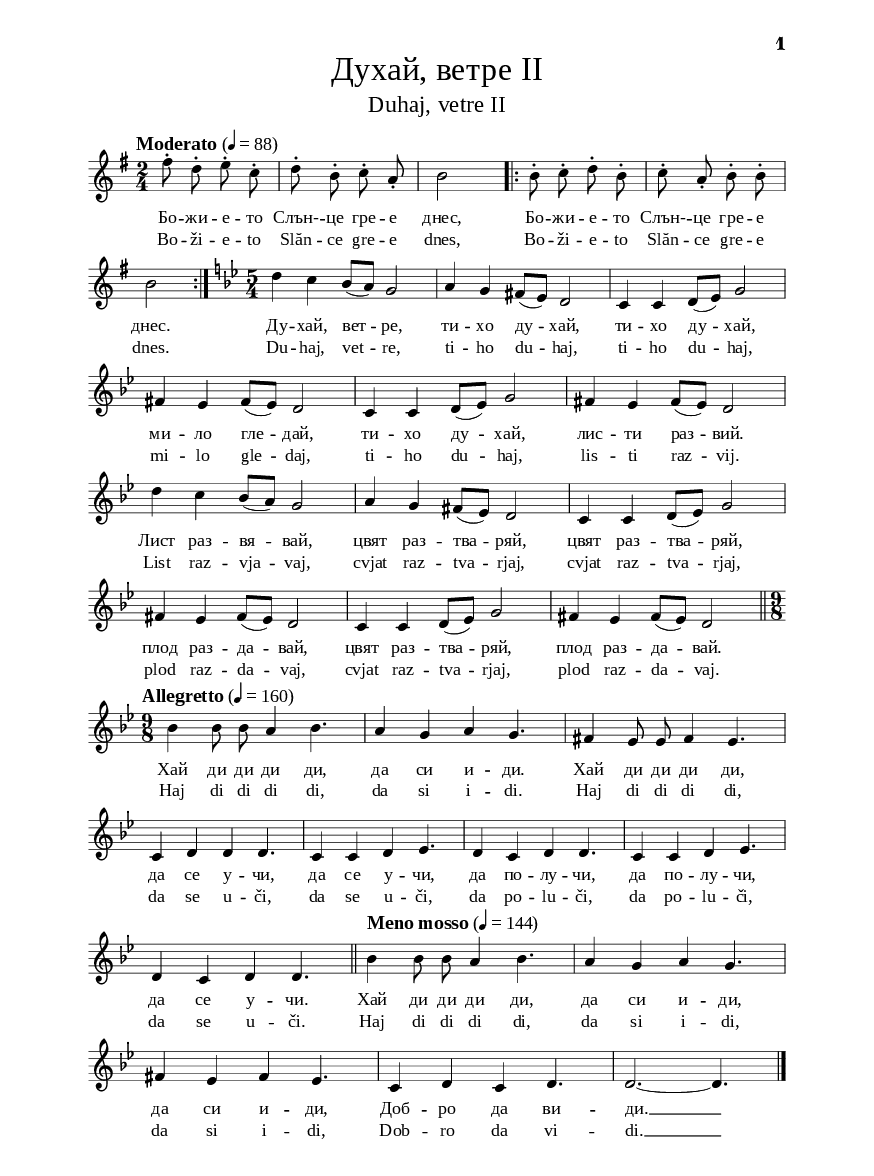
\version "2.24.3"

% include paper part and global functions
\include "include/globals.ily"

\bookpart {
  \label #'ref161
  \tocItem \markup "Духай, ветре II – Duhaj, vetre II"
  \include "include/bookpart-paper.ily"
  \score {
    \include "include/score-layout.ily"
    \new Voice \absolute {
      \clef treble
      \key g \major
      \time 2/4
      \tempoFunc "Moderato" 4 "88"
      \autoBeamOff
      fis''8 -.  d''8 -.  e''8 -.
      c''8 -. | % 2
      d''8 -.  b'8 -.  c''8 -.
      a'8 -.  | % 3
      b'2 \repeat volta 2 {
        | % 4
        b'8 -. c''8 -.  d''8 -.
        b'8 -.  | % 5
        c''8 -. a'8 -.  b'8 -.
        b'8 -.  \break | % 6
        b'2
        | % 7
      }
      \key g \minor \time 5/4  % 7
      d''4 c''4  bes'8 ( [  a'8 ) ]
      g'2 | % 8
      a'4  g'4  fis'8 ( [  es'8 ) ]
      d'2 | % 9
      c'4  c'4  d'8 ( [  es'8 ) ]  g'2
      \break |
      fis'4  es'4  fis'8 ( [  es'8 ) ]
      d'2 | % 11
      c'4  c'4  d'8 ( [  es'8 ) ]  g'2
      | % 12
      fis'4  es'4  fis'8 ( [  es'8 ) ]
      d'2 \break | % 13
      d''4 c''4  bes'8 ( [  a'8 ) ]
      g'2 | % 14
      a'4  g'4  fis'8 ( [  es'8 ) ]
      d'2 | % 15
      c'4  c'4  d'8 ( [  es'8 ) ]  g'2
      \break | % 16
      fis'4  es'4  fis'8 ( [  es'8 ) ]
      d'2 | % 17
      c'4  c'4  d'8 ( [  es'8 ) ]  g'2
      | % 18
      fis'4  es'4  fis'8 ( [  es'8 ) ]
      d'2 \bar "||"
      \break | % 19
      \time 9/8  | % 19
      | % 19
      \tempoFunc "Allegretto" 4 "160"
      bes'4 bes'8 bes'8  a'4
      bes'4. |
      a'4  g'4  a'4  g'4. | % 21
      fis'4  es'8  es'8  fis'4  es'4.
      \break | % 22
      c'4  d'4  d'4  d'4. | % 23
      c'4  c'4  d'4  es'4. | % 24
      d'4  c'4  d'4  d'4. | % 25
      c'4  c'4  d'4  es'4. | \break % 26
      d'4  c'4  d'4  d'4. | % 27
      \tempoFunc "Meno mosso" 4 "144"
      \bar "||" bes'4 bes'8 bes'8  a'4
      bes'4. | % 28
      a'4  g'4  a'4  g'4. \break | % 29
      fis'4  es'4  fis'4  es'4. |
      c'4  d'4  c'4  d'4. | % 31
      d'2. ~  d'4. \bar "|."
    }

    \addlyrics {
      Бо -- жи -- е -- то "Слън-" -- це гре --
      е днес, Бо -- жи -- е -- то "Слън-" --
      це гре -- е днес. Ду -- хай, вет
      -- ре, ти -- хо ду  -- хай, ти
      -- хо ду  -- хай, ми -- ло гле
      -- дай, ти -- хо ду  -- хай,
      лис -- ти раз  -- вий. Лист раз
      -- вя  -- вай, цвят раз -- тва
      -- ряй, цвят раз -- тва  --
      ряй, плод раз -- да  -- вай,
      цвят раз -- тва  -- ряй, плод
      раз -- да  -- вай. Хай ди ди ди
      ди, да си и -- ди. Хай ди ди ди
      ди, да се у -- чи, да се у -- чи,
      да по -- лу -- чи, да по -- лу --
      чи, да се у -- чи. Хай ди ди ди
      ди, да си и -- ди, да си и -- ди,
      Доб -- ро да ви -- ди. __
    }
    \addlyrics {
      Bo -- ži -- e -- to Slăn -- ce gre --
      e dnes, Bo -- ži -- e -- to Slăn --
      ce gre -- e dnes. Du -- haj, vet
      -- re, ti -- ho du  -- haj, ti
      -- ho du  -- haj, mi -- lo gle
      -- daj, ti -- ho du  -- haj,
      lis -- ti raz  -- vij. List raz
      -- vja  -- vaj, cvjat raz -- tva
      -- rjaj, cvjat raz -- tva  --
      rjaj, plod raz -- da  -- vaj,
      cvjat raz -- tva  -- rjaj, plod
      raz -- da  -- vaj. Haj di di di
      di, da si i -- di. Haj di di di
      di, da se u -- či, da se u -- či,
      da po -- lu -- či, da po -- lu --
      či, da se u -- či. Haj di di di
      di, da si i -- di, da si i -- di,
      Dob -- ro da vi -- di. __
    }

    \header {
      title = \titleFunc "Духай, ветре II" "Duhaj, vetre II"
    }

    \midi{}

  } % score


  % include foreign translation(s) of the song
  \version "2.24.3"

\markup \fill-line { \fontsize #deTitleFontSize "Der Wind weht II" }

\markup \null
\markup \null
\markup \abs-fontsize #10 {
   \hspace #15
  \override #`(baseline-skip . ,deCoupletBaselineSkip)

  \column {

  \line { " "Die göttliche Sonne scheint heute,  }

    \line { " "die göttliche Sonne scheint heute,  }

    \line { " "die göttliche Sonne scheint heute. }

    \line { " "Wehe, Wind, wehe sanft,  }

    \line { " "wehe sanft, blicke mild, }

    \line { " "wehe sanft, lass das Blatt sich entfalten! }

    \line { " "Lass das Blatt erzittern, öffne die Blüte,  }

    \line { " "öffne die Blüte, verteile die Frucht, }

    \line { " "öffne die Blüte, verteile die Frucht. }

    \line { " "Auf, möge er gehen, }

    \line { " " auf, möge er lernen, möge er lernen, möge er erhalten, }

    \line { " "möge er erhalten, möge er lernen. }

    \line { " "Auf, möge er gehen,  }

    \line { " "damit es ihm wohl ergeht. }

  }
}


} % bookpart

% Più mosso
%
